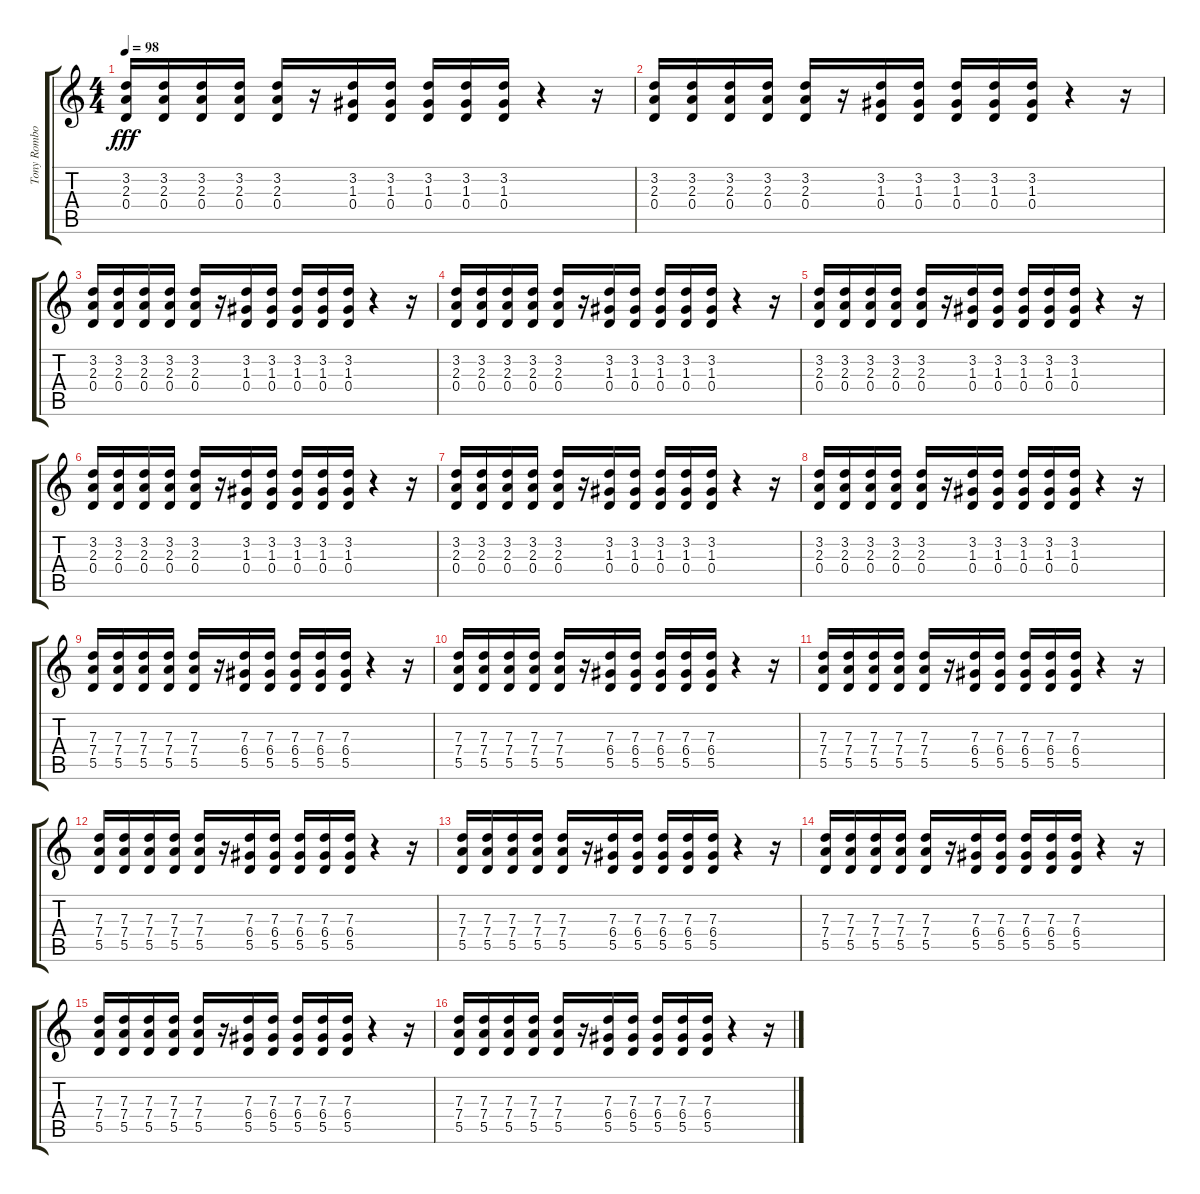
\track ("Tony Rombola - Disto Guitar" "Tony Rombo") {instrument distortionguitar}
\staff {score tabs}
\tuning (E4 B3 G3 D3 A2 D2) {hide}
\ts (4 4)
\tempo 98
\clef g2
\ks c
(3.2 2.3 0.4).16{dy fff} (3.2 2.3 0.4).16 (3.2 2.3 0.4).16 (3.2 2.3 0.4).16 (3.2 2.3 0.4).16 r.16 (3.2 1.3 0.4).16 (3.2 1.3 0.4).16 (3.2 1.3 0.4).16 (3.2 1.3 0.4).16 (3.2 1.3 0.4).16 r.4 r.16 |
(3.2 2.3 0.4).16 (3.2 2.3 0.4).16 (3.2 2.3 0.4).16 (3.2 2.3 0.4).16 (3.2 2.3 0.4).16 r.16 (3.2 1.3 0.4).16 (3.2 1.3 0.4).16 (3.2 1.3 0.4).16 (3.2 1.3 0.4).16 (3.2 1.3 0.4).16 r.4 r.16 |
(3.2 2.3 0.4).16 (3.2 2.3 0.4).16 (3.2 2.3 0.4).16 (3.2 2.3 0.4).16 (3.2 2.3 0.4).16 r.16 (3.2 1.3 0.4).16 (3.2 1.3 0.4).16 (3.2 1.3 0.4).16 (3.2 1.3 0.4).16 (3.2 1.3 0.4).16 r.4 r.16 |
(3.2 2.3 0.4).16 (3.2 2.3 0.4).16 (3.2 2.3 0.4).16 (3.2 2.3 0.4).16 (3.2 2.3 0.4).16 r.16 (3.2 1.3 0.4).16 (3.2 1.3 0.4).16 (3.2 1.3 0.4).16 (3.2 1.3 0.4).16 (3.2 1.3 0.4).16 r.4 r.16 |
(3.2 2.3 0.4).16 (3.2 2.3 0.4).16 (3.2 2.3 0.4).16 (3.2 2.3 0.4).16 (3.2 2.3 0.4).16 r.16 (3.2 1.3 0.4).16 (3.2 1.3 0.4).16 (3.2 1.3 0.4).16 (3.2 1.3 0.4).16 (3.2 1.3 0.4).16 r.4 r.16 |
(3.2 2.3 0.4).16 (3.2 2.3 0.4).16 (3.2 2.3 0.4).16 (3.2 2.3 0.4).16 (3.2 2.3 0.4).16 r.16 (3.2 1.3 0.4).16 (3.2 1.3 0.4).16 (3.2 1.3 0.4).16 (3.2 1.3 0.4).16 (3.2 1.3 0.4).16 r.4 r.16 |
(3.2 2.3 0.4).16 (3.2 2.3 0.4).16 (3.2 2.3 0.4).16 (3.2 2.3 0.4).16 (3.2 2.3 0.4).16 r.16 (3.2 1.3 0.4).16 (3.2 1.3 0.4).16 (3.2 1.3 0.4).16 (3.2 1.3 0.4).16 (3.2 1.3 0.4).16 r.4 r.16 |
(3.2 2.3 0.4).16 (3.2 2.3 0.4).16 (3.2 2.3 0.4).16 (3.2 2.3 0.4).16 (3.2 2.3 0.4).16 r.16 (3.2 1.3 0.4).16 (3.2 1.3 0.4).16 (3.2 1.3 0.4).16 (3.2 1.3 0.4).16 (3.2 1.3 0.4).16 r.4 r.16 |
(7.3 7.4 5.5).16 (7.3 7.4 5.5).16 (7.3 7.4 5.5).16 (7.3 7.4 5.5).16 (7.3 7.4 5.5).16 r.16 (7.3 6.4 5.5).16 (7.3 6.4 5.5).16 (7.3 6.4 5.5).16 (7.3 6.4 5.5).16 (7.3 6.4 5.5).16 r.4 r.16 |
(7.3 7.4 5.5).16 (7.3 7.4 5.5).16 (7.3 7.4 5.5).16 (7.3 7.4 5.5).16 (7.3 7.4 5.5).16 r.16 (7.3 6.4 5.5).16 (7.3 6.4 5.5).16 (7.3 6.4 5.5).16 (7.3 6.4 5.5).16 (7.3 6.4 5.5).16 r.4 r.16 |
(7.3 7.4 5.5).16 (7.3 7.4 5.5).16 (7.3 7.4 5.5).16 (7.3 7.4 5.5).16 (7.3 7.4 5.5).16 r.16 (7.3 6.4 5.5).16 (7.3 6.4 5.5).16 (7.3 6.4 5.5).16 (7.3 6.4 5.5).16 (7.3 6.4 5.5).16 r.4 r.16 |
(7.3 7.4 5.5).16 (7.3 7.4 5.5).16 (7.3 7.4 5.5).16 (7.3 7.4 5.5).16 (7.3 7.4 5.5).16 r.16 (7.3 6.4 5.5).16 (7.3 6.4 5.5).16 (7.3 6.4 5.5).16 (7.3 6.4 5.5).16 (7.3 6.4 5.5).16 r.4 r.16 |
(7.3 7.4 5.5).16 (7.3 7.4 5.5).16 (7.3 7.4 5.5).16 (7.3 7.4 5.5).16 (7.3 7.4 5.5).16 r.16 (7.3 6.4 5.5).16 (7.3 6.4 5.5).16 (7.3 6.4 5.5).16 (7.3 6.4 5.5).16 (7.3 6.4 5.5).16 r.4 r.16 |
(7.3 7.4 5.5).16 (7.3 7.4 5.5).16 (7.3 7.4 5.5).16 (7.3 7.4 5.5).16 (7.3 7.4 5.5).16 r.16 (7.3 6.4 5.5).16 (7.3 6.4 5.5).16 (7.3 6.4 5.5).16 (7.3 6.4 5.5).16 (7.3 6.4 5.5).16 r.4 r.16 |
(7.3 7.4 5.5).16 (7.3 7.4 5.5).16 (7.3 7.4 5.5).16 (7.3 7.4 5.5).16 (7.3 7.4 5.5).16 r.16 (7.3 6.4 5.5).16 (7.3 6.4 5.5).16 (7.3 6.4 5.5).16 (7.3 6.4 5.5).16 (7.3 6.4 5.5).16 r.4 r.16 |
(7.3 7.4 5.5).16 (7.3 7.4 5.5).16 (7.3 7.4 5.5).16 (7.3 7.4 5.5).16 (7.3 7.4 5.5).16 r.16 (7.3 6.4 5.5).16 (7.3 6.4 5.5).16 (7.3 6.4 5.5).16 (7.3 6.4 5.5).16 (7.3 6.4 5.5).16 r.4 r.16
